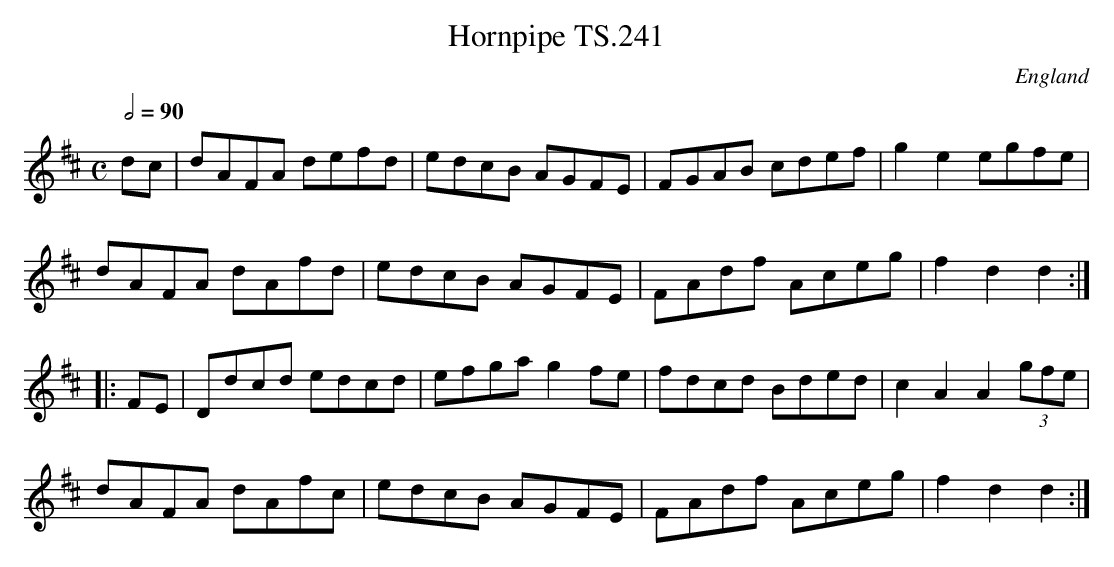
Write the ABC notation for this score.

X:1
T:Hornpipe TS.241
M:C
L:1/8
Q:1/2=90
O:England
K:D major
dc|dAFA defd|edcB AGFE|FGAB cdef|g2e2egfe|!
dAFA dAfd|edcB AGFE|FAdf Aceg|f2d2d2:|!
|:FE|Ddcd edcd|efga g2fe|fdcd Bded|c2A2A2 (3gfe|!
dAFA dAfc|edcB AGFE|FAdf Aceg|f2d2d2:|]
